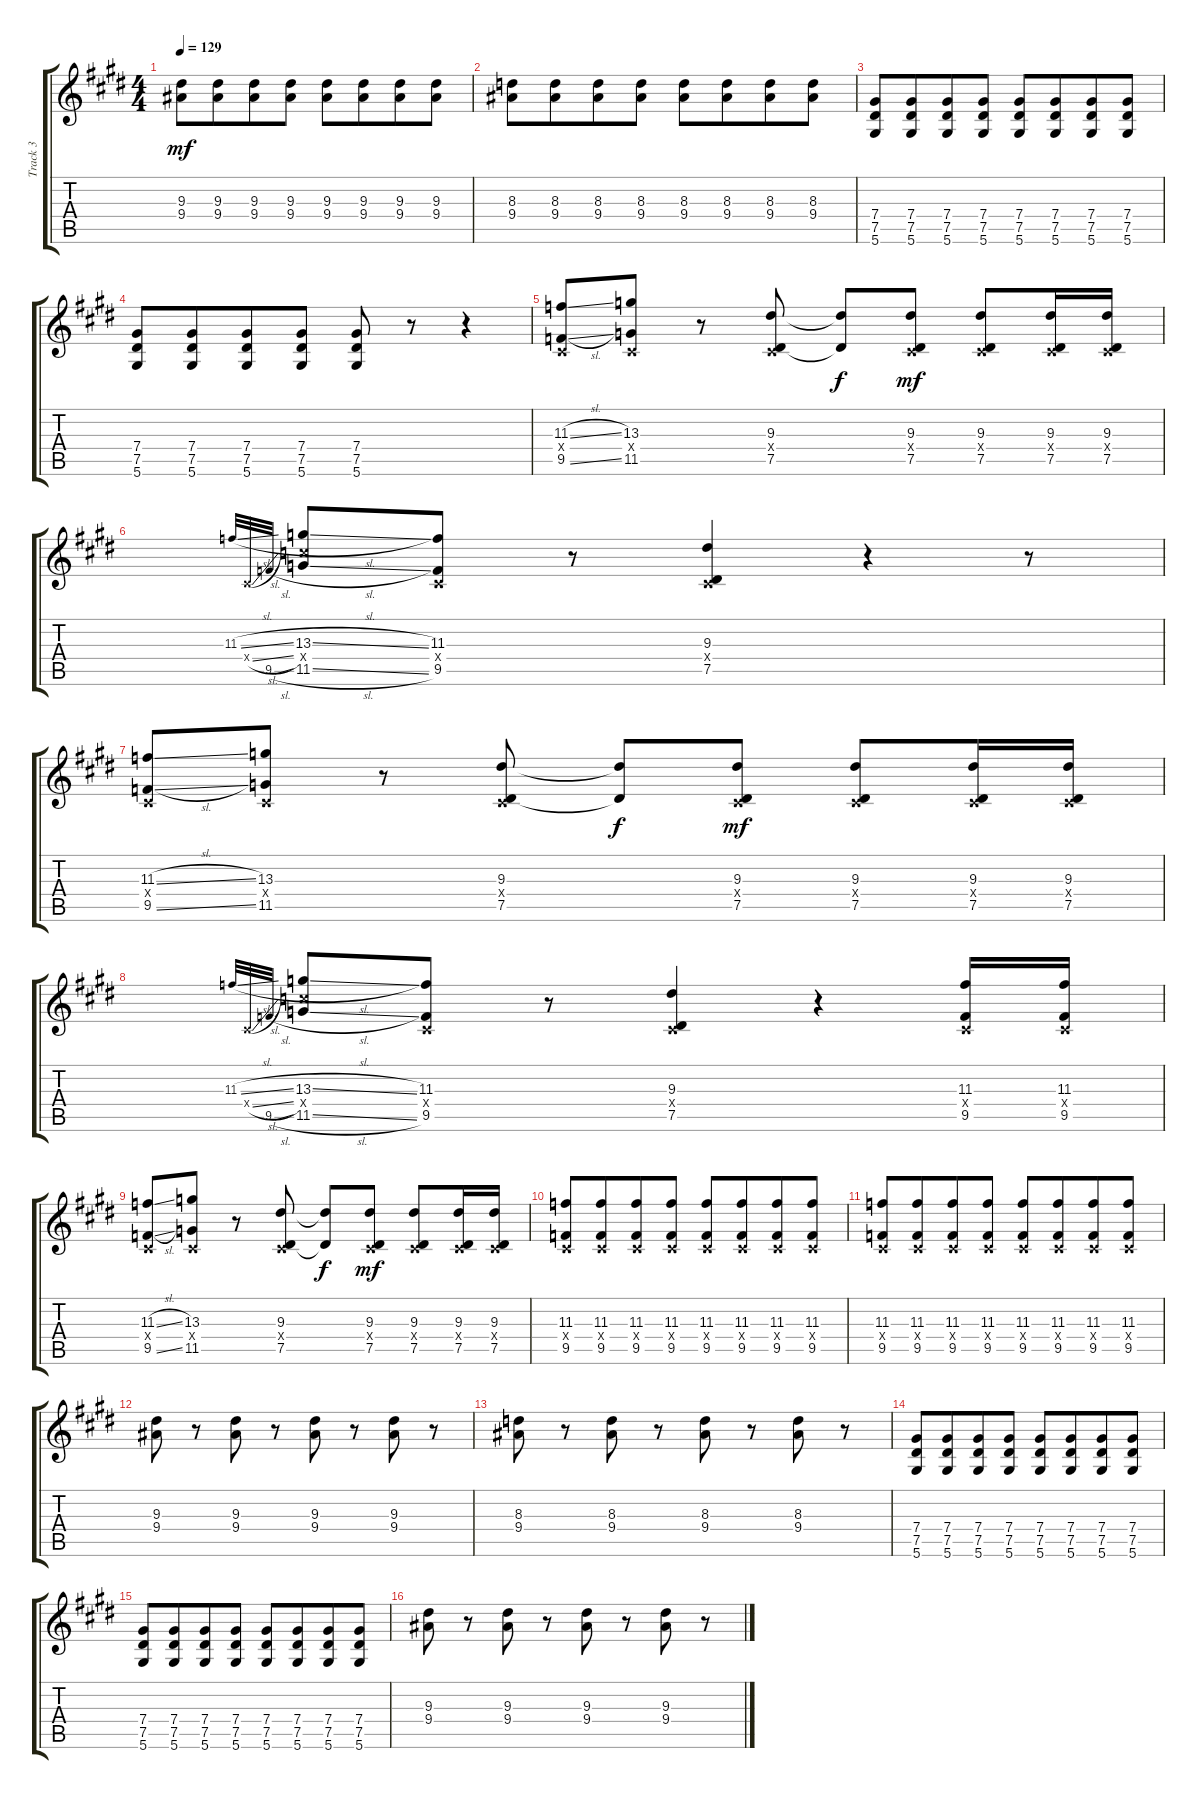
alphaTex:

\track ("Track 3" "Track 3") {instrument distortionguitar}
\staff {score tabs}
\tuning (Eb4 Bb3 Gb3 Db3 Ab2 Eb2) {hide}
\ts (4 4)
\tempo 129
\clef g2
\ks e
(9.3 9.4).8{dy mf instrument distortionguitar} (9.3 9.4).8{beam merge} (9.3 9.4).8 (9.3 9.4).8 (9.3 9.4).8 (9.3 9.4).8{beam merge} (9.3 9.4).8 (9.3 9.4).8 |
(8.3 9.4).8 (8.3 9.4).8{beam merge} (8.3 9.4).8 (8.3 9.4).8 (8.3 9.4).8 (8.3 9.4).8{beam merge} (8.3 9.4).8 (8.3 9.4).8 |
(7.4 7.5 5.6).8 (7.4 7.5 5.6).8{beam merge} (7.4 7.5 5.6).8 (7.4 7.5 5.6).8 (7.4 7.5 5.6).8 (7.4 7.5 5.6).8{beam merge} (7.4 7.5 5.6).8 (7.4 7.5 5.6).8 |
(7.4 7.5 5.6).8 (7.4 7.5 5.6).8{beam merge} (7.4 7.5 5.6).8 (7.4 7.5 5.6).8 (7.4 7.5 5.6).8 r.8 r.4 |
(11.3{sl} 0.4{x} 9.5{sl}).8 (13.3 0.4{x} 11.5).8 r.8 (9.3 0.4{x} 7.5).8 (9.3{t} 7.5{t}).8{dy f} (9.3 0.4{x} 7.5).8{dy mf} (9.3 0.4{x} 7.5).8 (9.3 0.4{x} 7.5).16 (9.3 0.4{x} 7.5).16 |
11.3{sl}.32{gr onbeat} 0.4{sl x}.32{gr onbeat} 9.5{sl}.32{gr onbeat} (13.3{sl} 11.4{x} 11.5{sl}).8 (11.3 0.4{x} 9.5).8 r.8 (9.3 0.4{x} 7.5).4 r.4 r.8 |
(11.3{sl} 0.4{x} 9.5{sl}).8 (13.3 0.4{x} 11.5).8 r.8 (9.3 0.4{x} 7.5).8 (9.3{t} 7.5{t}).8{dy f} (9.3 0.4{x} 7.5).8{dy mf} (9.3 0.4{x} 7.5).8 (9.3 0.4{x} 7.5).16 (9.3 0.4{x} 7.5).16 |
11.3{sl}.32{gr onbeat} 0.4{sl x}.32{gr onbeat} 9.5{sl}.32{gr onbeat} (13.3{sl} 11.4{x} 11.5{sl}).8 (11.3 0.4{x} 9.5).8 r.8 (9.3 0.4{x} 7.5).4 r.4 (11.3 0.4{x} 9.5).16 (11.3 0.4{x} 9.5).16 |
(11.3{sl} 0.4{x} 9.5{sl}).8 (13.3 0.4{x} 11.5).8 r.8 (9.3 0.4{x} 7.5).8 (9.3{t} 7.5{t}).8{dy f} (9.3 0.4{x} 7.5).8{dy mf} (9.3 0.4{x} 7.5).8 (9.3 0.4{x} 7.5).16 (9.3 0.4{x} 7.5).16 |
(11.3 0.4{x} 9.5).8 (11.3 0.4{x} 9.5).8{beam merge} (11.3 0.4{x} 9.5).8 (11.3 0.4{x} 9.5).8 (11.3 0.4{x} 9.5).8 (11.3 0.4{x} 9.5).8{beam merge} (11.3 0.4{x} 9.5).8 (11.3 0.4{x} 9.5).8 |
(11.3 0.4{x} 9.5).8 (11.3 0.4{x} 9.5).8{beam merge} (11.3 0.4{x} 9.5).8 (11.3 0.4{x} 9.5).8 (11.3 0.4{x} 9.5).8 (11.3 0.4{x} 9.5).8{beam merge} (11.3 0.4{x} 9.5).8 (11.3 0.4{x} 9.5).8 |
(9.3 9.4).8 r.8 (9.3 9.4).8 r.8 (9.3 9.4).8 r.8 (9.3 9.4).8 r.8 |
(8.3 9.4).8 r.8 (8.3 9.4).8 r.8 (8.3 9.4).8 r.8 (8.3 9.4).8 r.8 |
(7.4 7.5 5.6).8 (7.4 7.5 5.6).8{beam merge} (7.4 7.5 5.6).8 (7.4 7.5 5.6).8 (7.4 7.5 5.6).8 (7.4 7.5 5.6).8{beam merge} (7.4 7.5 5.6).8 (7.4 7.5 5.6).8 |
(7.4 7.5 5.6).8 (7.4 7.5 5.6).8{beam merge} (7.4 7.5 5.6).8 (7.4 7.5 5.6).8 (7.4 7.5 5.6).8 (7.4 7.5 5.6).8{beam merge} (7.4 7.5 5.6).8 (7.4 7.5 5.6).8 |
(9.3 9.4).8 r.8 (9.3 9.4).8 r.8 (9.3 9.4).8 r.8 (9.3 9.4).8 r.8
